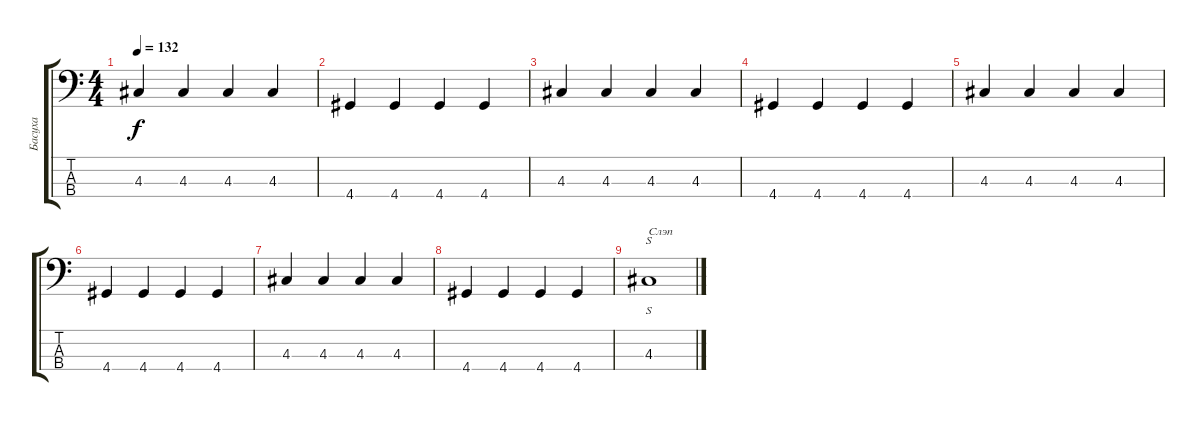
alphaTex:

\track ("Басуха" "Басуха") {instrument electricbassfinger}
\staff {score tabs}
\tuning (G2 D2 A1 E1) {hide}
\ts (4 4)
\tempo 132
\clef f4
\ks c
4.3.4{dy f} 4.3.4 4.3.4 4.3.4 |
4.4.4 4.4.4 4.4.4 4.4.4 |
4.3.4 4.3.4 4.3.4 4.3.4 |
4.4.4 4.4.4 4.4.4 4.4.4 |
4.3.4 4.3.4 4.3.4 4.3.4 |
4.4.4 4.4.4 4.4.4 4.4.4 |
4.3.4 4.3.4 4.3.4 4.3.4 |
4.4.4 4.4.4 4.4.4 4.4.4 |
4.3.1{s txt "Слэп"}
